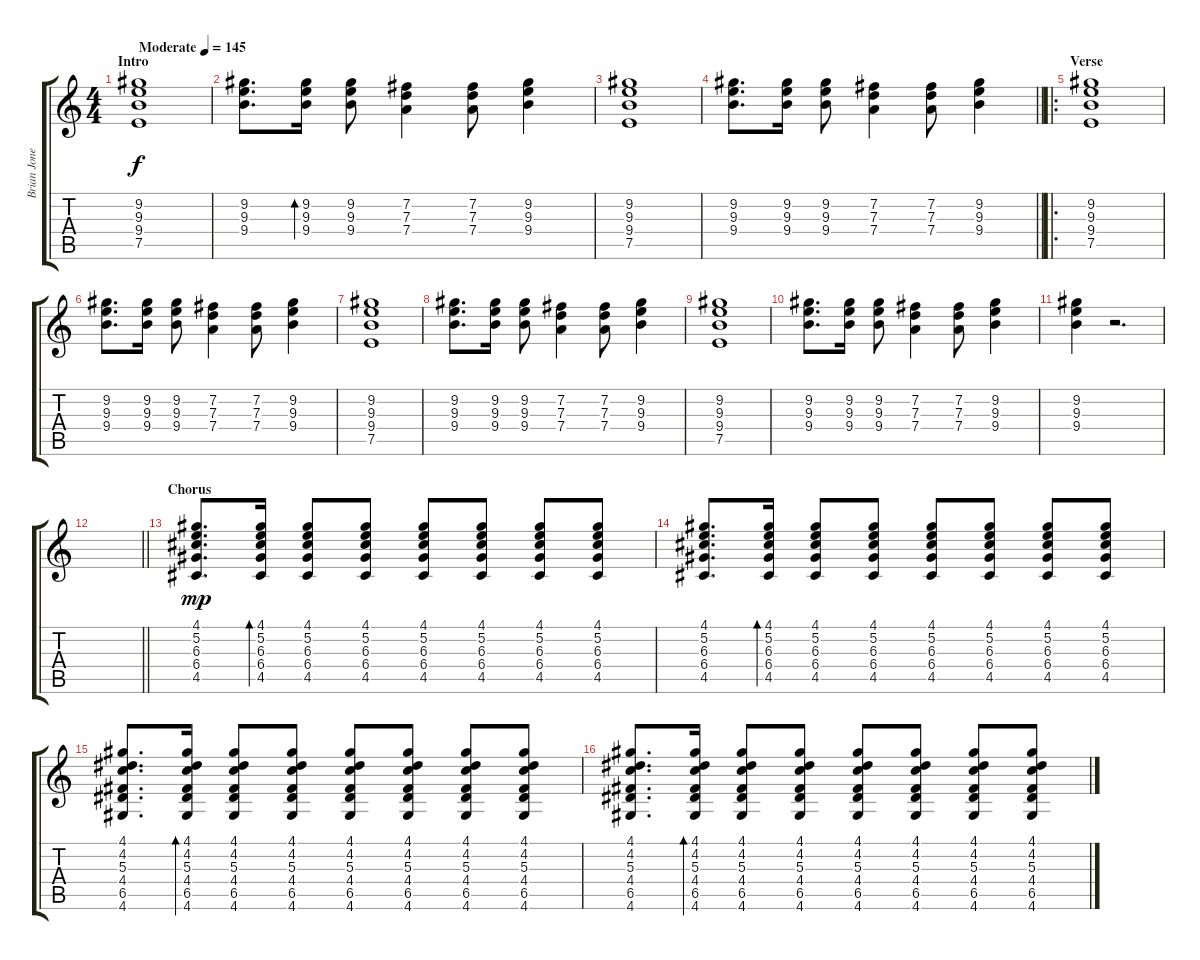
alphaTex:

\track ("Brian Jones" "Brian Jone") {instrument electricguitarclean}
\staff {score tabs}
\tuning (E4 B3 G3 D3 A2 E2) {hide}
\ts (4 4)
\section ("" "Intro")
\tempo (145 "Moderate")
\clef g2
\ks c
(9.2 9.3 9.4 7.5).1{dy f instrument electricguitarclean} |
(9.2 9.3 9.4).8{d} (9.2 9.3 9.4).16{bd 60} (9.2 9.3 9.4).8 (7.2 7.3 7.4).4 (7.2 7.3 7.4).8 (9.2 9.3 9.4).4 |
(9.2 9.3 9.4 7.5).1 |
\barLineRight lightlight
(9.2 9.3 9.4).8{d} (9.2 9.3 9.4).16 (9.2 9.3 9.4).8 (7.2 7.3 7.4).4 (7.2 7.3 7.4).8 (9.2 9.3 9.4).4 |
\ro
\section ("" "Verse")
(9.2 9.3 9.4 7.5).1 |
(9.2 9.3 9.4).8{d} (9.2 9.3 9.4).16 (9.2 9.3 9.4).8 (7.2 7.3 7.4).4 (7.2 7.3 7.4).8 (9.2 9.3 9.4).4 |
(9.2 9.3 9.4 7.5).1 |
(9.2 9.3 9.4).8{d} (9.2 9.3 9.4).16 (9.2 9.3 9.4).8 (7.2 7.3 7.4).4 (7.2 7.3 7.4).8 (9.2 9.3 9.4).4 |
(9.2 9.3 9.4 7.5).1 |
(9.2 9.3 9.4).8{d} (9.2 9.3 9.4).16 (9.2 9.3 9.4).8 (7.2 7.3 7.4).4 (7.2 7.3 7.4).8 (9.2 9.3 9.4).4 |
(9.2 9.3 9.4).4 r.2{d} |
\barLineRight lightlight
|
\section ("" "Chorus")
(4.1 5.2 6.3 6.4 4.5).8{d dy mp} (4.1 5.2 6.3 6.4 4.5).16{bd 30} (4.1 5.2 6.3 6.4 4.5).8 (4.1 5.2 6.3 6.4 4.5).8 (4.1 5.2 6.3 6.4 4.5).8 (4.1 5.2 6.3 6.4 4.5).8 (4.1 5.2 6.3 6.4 4.5).8 (4.1 5.2 6.3 6.4 4.5).8 |
(4.1 5.2 6.3 6.4 4.5).8{d} (4.1 5.2 6.3 6.4 4.5).16{bd 30} (4.1 5.2 6.3 6.4 4.5).8 (4.1 5.2 6.3 6.4 4.5).8 (4.1 5.2 6.3 6.4 4.5).8 (4.1 5.2 6.3 6.4 4.5).8 (4.1 5.2 6.3 6.4 4.5).8 (4.1 5.2 6.3 6.4 4.5).8 |
(4.1 4.2 5.3 4.4 6.5 4.6).8{d} (4.1 4.2 5.3 4.4 6.5 4.6).16{bd 30} (4.1 4.2 5.3 4.4 6.5 4.6).8 (4.1 4.2 5.3 4.4 6.5 4.6).8 (4.1 4.2 5.3 4.4 6.5 4.6).8 (4.1 4.2 5.3 4.4 6.5 4.6).8 (4.1 4.2 5.3 4.4 6.5 4.6).8 (4.1 4.2 5.3 4.4 6.5 4.6).8 |
(4.1 4.2 5.3 4.4 6.5 4.6).8{d} (4.1 4.2 5.3 4.4 6.5 4.6).16{bd 30} (4.1 4.2 5.3 4.4 6.5 4.6).8 (4.1 4.2 5.3 4.4 6.5 4.6).8 (4.1 4.2 5.3 4.4 6.5 4.6).8 (4.1 4.2 5.3 4.4 6.5 4.6).8 (4.1 4.2 5.3 4.4 6.5 4.6).8 (4.1 4.2 5.3 4.4 6.5 4.6).8
